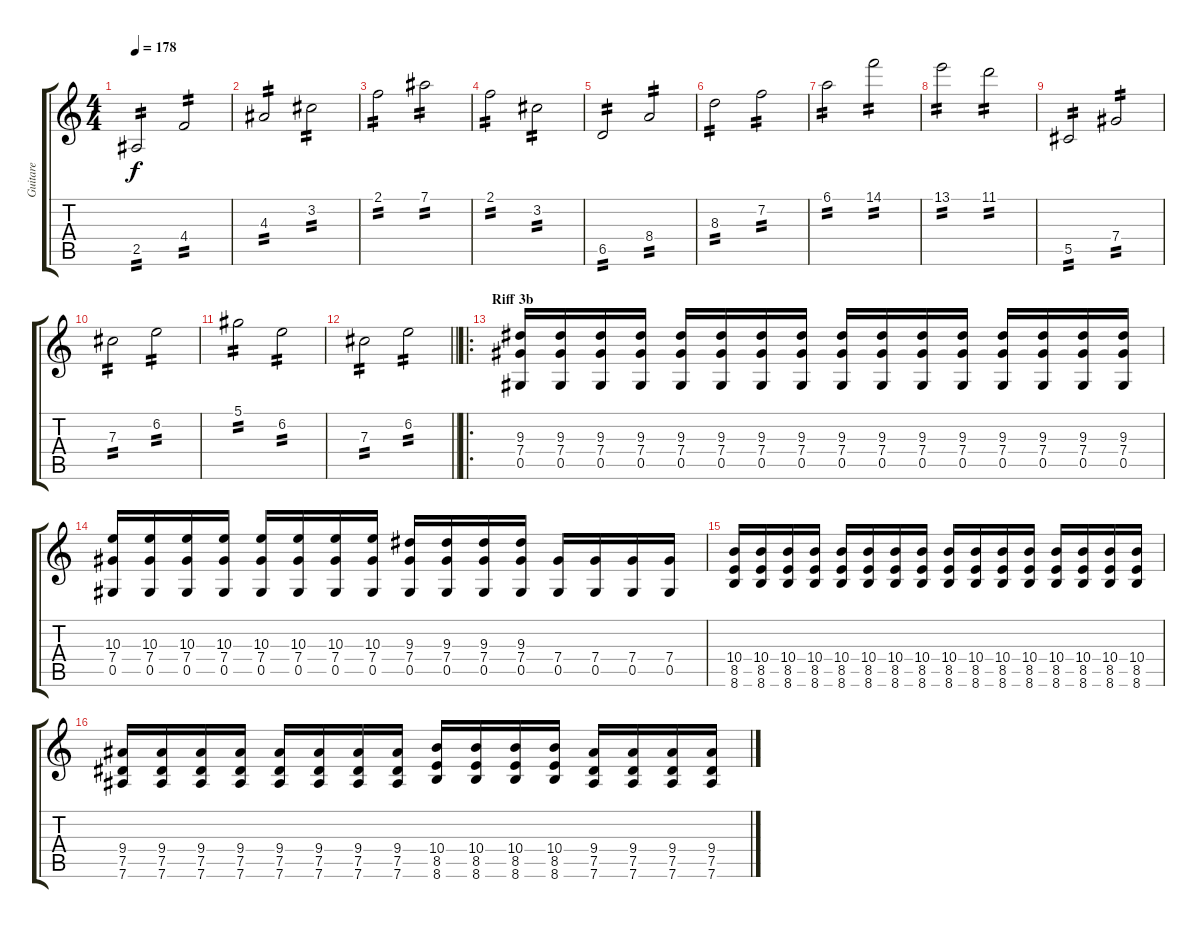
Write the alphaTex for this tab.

\track ("Guitare" "Guitare") {instrument distortionguitar}
\staff {score tabs}
\tuning (Eb4 Bb3 Gb3 Db3 Ab2 Eb2) {hide}
\ts (4 4)
\tempo 178
\clef g2
\ks c
2.5.2{tp 2 dy f} 4.4.2{tp 2} |
4.3.2{tp 2} 3.2.2{tp 2} |
2.1.2{tp 2} 7.1.2{tp 2} |
2.1.2{tp 2} 3.2.2{tp 2} |
6.5.2{tp 2} 8.4.2{tp 2} |
8.3.2{tp 2} 7.2.2{tp 2} |
6.1.2{tp 2} 14.1.2{tp 2} |
13.1.2{tp 2} 11.1.2{tp 2} |
5.5.2{tp 2} 7.4.2{tp 2} |
7.3.2{tp 2} 6.2.2{tp 2} |
5.1.2{tp 2} 6.2.2{tp 2} |
\barLineRight lightlight
7.3.2{tp 2} 6.2.2{tp 2} |
\ro
\section ("" "Riff 3b")
(9.3 7.4 0.5).16 (9.3 7.4 0.5).16 (9.3 7.4 0.5).16 (9.3 7.4 0.5).16 (9.3 7.4 0.5).16 (9.3 7.4 0.5).16 (9.3 7.4 0.5).16 (9.3 7.4 0.5).16 (9.3 7.4 0.5).16 (9.3 7.4 0.5).16 (9.3 7.4 0.5).16 (9.3 7.4 0.5).16 (9.3 7.4 0.5).16 (9.3 7.4 0.5).16 (9.3 7.4 0.5).16 (9.3 7.4 0.5).16 |
(10.3 7.4 0.5).16 (10.3 7.4 0.5).16 (10.3 7.4 0.5).16 (10.3 7.4 0.5).16 (10.3 7.4 0.5).16 (10.3 7.4 0.5).16 (10.3 7.4 0.5).16 (10.3 7.4 0.5).16 (9.3 7.4 0.5).16 (9.3 7.4 0.5).16 (9.3 7.4 0.5).16 (9.3 7.4 0.5).16 (7.4 0.5).16 (7.4 0.5).16 (7.4 0.5).16 (7.4 0.5).16 |
(10.4 8.5 8.6).16 (10.4 8.5 8.6).16 (10.4 8.5 8.6).16 (10.4 8.5 8.6).16 (10.4 8.5 8.6).16 (10.4 8.5 8.6).16 (10.4 8.5 8.6).16 (10.4 8.5 8.6).16 (10.4 8.5 8.6).16 (10.4 8.5 8.6).16 (10.4 8.5 8.6).16 (10.4 8.5 8.6).16 (10.4 8.5 8.6).16 (10.4 8.5 8.6).16 (10.4 8.5 8.6).16 (10.4 8.5 8.6).16 |
(9.4 7.5 7.6).16 (9.4 7.5 7.6).16 (9.4 7.5 7.6).16 (9.4 7.5 7.6).16 (9.4 7.5 7.6).16 (9.4 7.5 7.6).16 (9.4 7.5 7.6).16 (9.4 7.5 7.6).16 (10.4 8.5 8.6).16 (10.4 8.5 8.6).16 (10.4 8.5 8.6).16 (10.4 8.5 8.6).16 (9.4 7.5 7.6).16 (9.4 7.5 7.6).16 (9.4 7.5 7.6).16 (9.4 7.5 7.6).16
